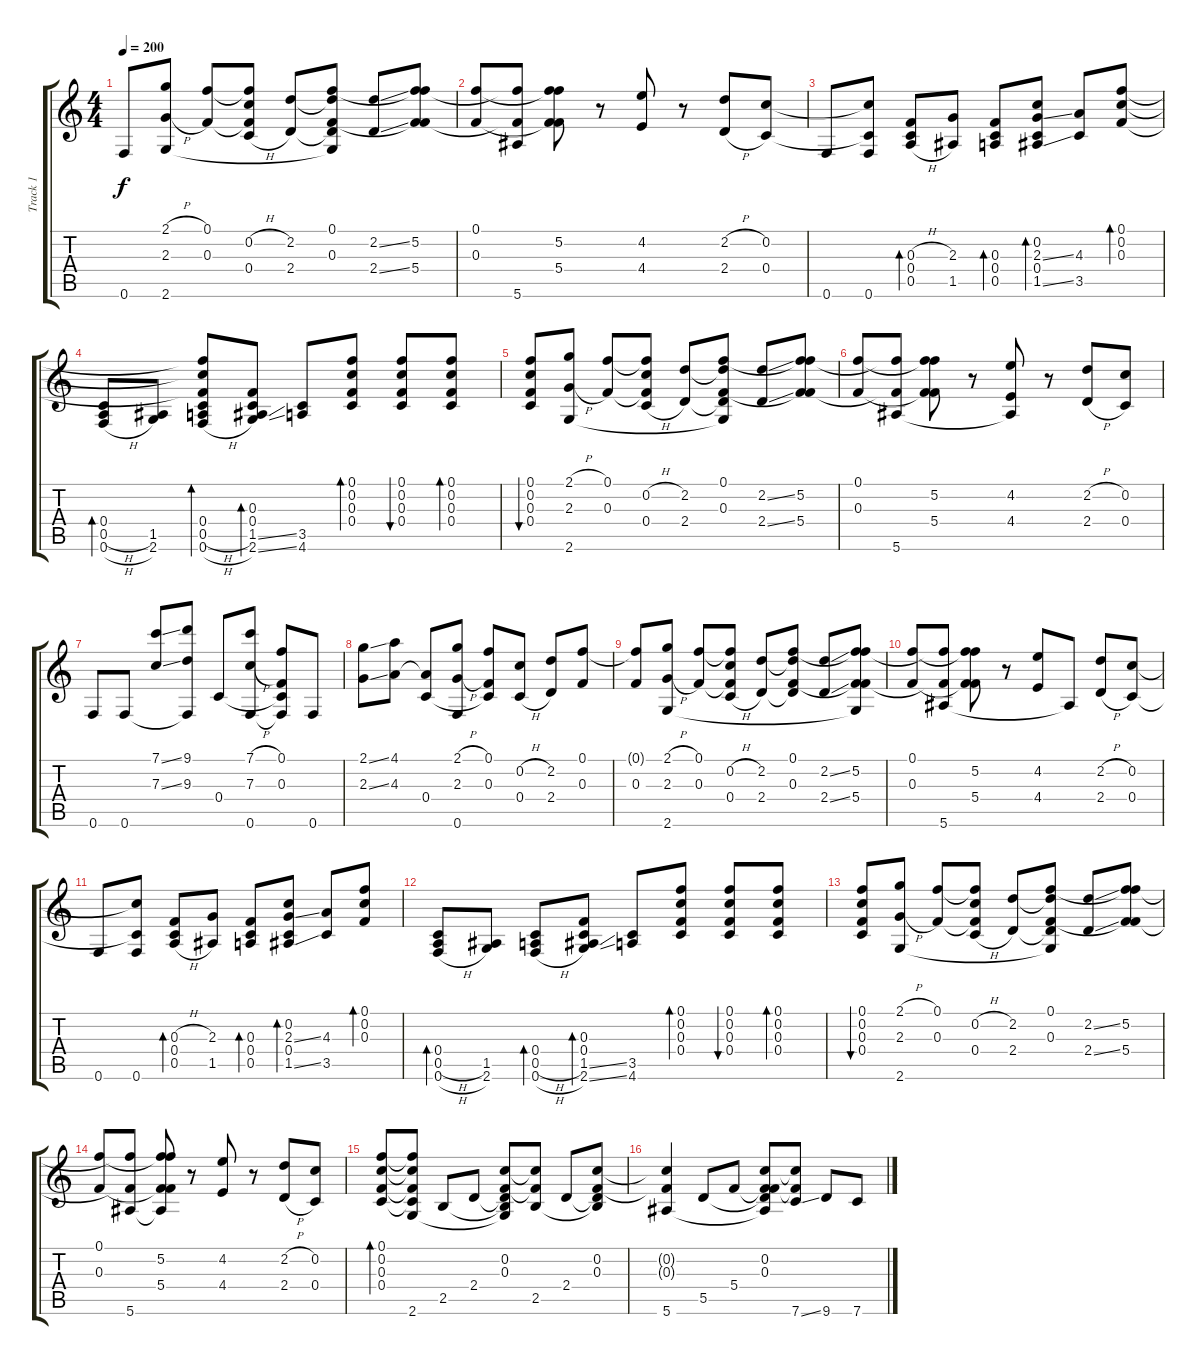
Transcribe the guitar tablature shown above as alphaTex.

\track ("Track 1" "Track 1") {instrument acousticguitarsteel}
\staff {score tabs}
\tuning (F4 C4 F3 C3 A2 F2) {hide}
\ts (4 4)
\tempo 200
\clef g2
\ks c
0.6.8{dy f} (2.1{h} 2.3{h} 2.6).8 (0.1 0.3).8 (0.1{t} 0.2{h} 0.3{t} 0.4{h}).8 (2.2 2.4).8 (0.1 2.2{t} 0.3 2.4{t} 2.6{t}).8 (2.2{ss} 2.4{ss}).8 (0.1{t} 5.2 0.3{t} 5.4).8 |
(0.1 0.3).8 (5.2{t} 5.4{t} 5.6).8 (0.1{t} 5.2 0.3{t} 5.4).8 r.8 (4.2 4.4).8 r.8 (2.2{h} 2.4{h}).8 (0.2 0.4).8 |
0.6.8 (0.2{t} 0.4{t} 0.6).8 (0.3{h} 0.4 0.5{h}).8{bd 60} (2.3 1.5).8 (0.3 0.4 0.5).8{bd 60} (0.2 2.3{ss} 0.4 1.5{ss}).8{bd 60} (4.3 3.5).8 (0.1 0.2 0.3).8{bd 240} |
(0.4 0.5{h} 0.6{h}).8{bd 240} (1.5 2.6).8 (0.1{t} 0.2{t} 0.3{t} 0.4 0.5{h} 0.6{h}).8{bd 240} (0.3 0.4 1.5{ss} 2.6{ss}).8{bd 240} (3.5 4.6).8 (0.1 0.2 0.3 0.4).8{bd 30} (0.1 0.2 0.3 0.4).8{bu 30} (0.1 0.2 0.3 0.4).8{bd 30} |
(0.1 0.2 0.3 0.4).8{bu 240} (2.1{h} 2.3{h} 2.6).8 (0.1 0.3).8 (0.1{t} 0.2{h} 0.3{t} 0.4{h}).8 (2.2 2.4).8 (0.1 2.2{t} 0.3 2.4{t} 2.6{t}).8 (2.2{ss} 2.4{ss}).8 (0.1{t} 5.2 0.3{t} 5.4).8 |
(0.1 0.3).8 (5.2{t} 5.4{t} 5.6).8 (0.1{t} 5.2 0.3{t} 5.4).8 r.8 (4.2 4.4 5.6{t}).8 r.8 (2.2{h} 2.4{h}).8 (0.2 0.4).8 |
0.6.8 0.6.8 (7.1{ss} 7.3{ss}).8 (9.1 9.3 0.6{t}).8 0.4.8 (7.1{h} 7.3{h} 0.6).8 (0.1 0.3 0.4{t} 0.6{t}).8 0.6.8 |
(2.1{ss} 2.3{ss}).8 (4.1 4.3).8 (4.3{t} 0.4).8 (2.1{h} 2.3{h} 0.6).8 (0.1 0.3 0.4{t}).8 (0.2{h} 0.4{h}).8 (2.2 2.4).8 (0.1 0.3).8 |
(0.1{t} 0.3).8 (2.1{h} 2.3{h} 2.6).8 (0.1 0.3).8 (0.1{t} 0.2{h} 0.3{t} 0.4{h}).8 (2.2 2.4).8 (0.1 2.2{t} 0.3 2.4{t}).8 (2.2{ss} 2.4{ss}).8 (0.1{t} 5.2 0.3{t} 5.4 2.6{t}).8 |
(0.1 0.3).8 (5.2{t} 5.4{t} 5.6).8 (0.1{t} 5.2 0.3{t} 5.4).8 r.8 (4.2 4.4).8 5.6{t}.8 (2.2{h} 2.4{h}).8 (0.2 0.4).8 |
0.6.8 (0.2{t} 0.4{t} 0.6).8 (0.3{h} 0.4 0.5{h}).8{bd 60} (2.3 1.5).8 (0.3 0.4 0.5).8{bd 60} (0.2 2.3{ss} 0.4 1.5{ss}).8{bd 60} (4.3 3.5).8 (0.1 0.2 0.3).8{bd 240} |
(0.4 0.5{h} 0.6{h}).8{bd 240} (1.5 2.6).8 (0.4 0.5{h} 0.6{h}).8{bd 240} (0.3 0.4 1.5{ss} 2.6{ss}).8{bd 240} (3.5 4.6).8 (0.1 0.2 0.3 0.4).8{bd 30} (0.1 0.2 0.3 0.4).8{bu 30} (0.1 0.2 0.3 0.4).8{bd 30} |
(0.1 0.2 0.3 0.4).8{bu 240} (2.1{h} 2.3{h} 2.6).8 (0.1 0.3).8 (0.1{t} 0.2{h} 0.3{t} 0.4{h}).8 (2.2 2.4).8 (0.1 2.2{t} 0.3 2.4{t} 2.6{t}).8 (2.2{ss} 2.4{ss}).8 (0.1{t} 5.2 0.3{t} 5.4).8 |
(0.1 0.3).8 (5.2{t} 5.4{t} 5.6).8 (0.1{t} 5.2 0.3{t} 5.4 5.6{t}).8 r.8 (4.2 4.4).8 r.8 (2.2{h} 2.4{h}).8 (0.2 0.4).8 |
(0.1 0.2 0.3 0.4).8{bd 60} (0.1{t} 0.2{t} 0.3{t} 0.4{t} 2.6).8 2.5.8 2.4.8 (0.2 0.3 2.4{t} 2.5{t} 2.6{t}).8 (0.2{t} 0.3{t} 2.5).8 2.4.8 (0.2 0.3 2.4{t} 2.5{t}).8 |
(0.2{t} 0.3{t} 5.6).4 5.5.8 5.4.8 (0.2 0.3 5.4{t} 5.5{t} 5.6{t}).8 (0.2{t} 0.3{t} 7.6{ss}).8 9.6.8 7.6.8
